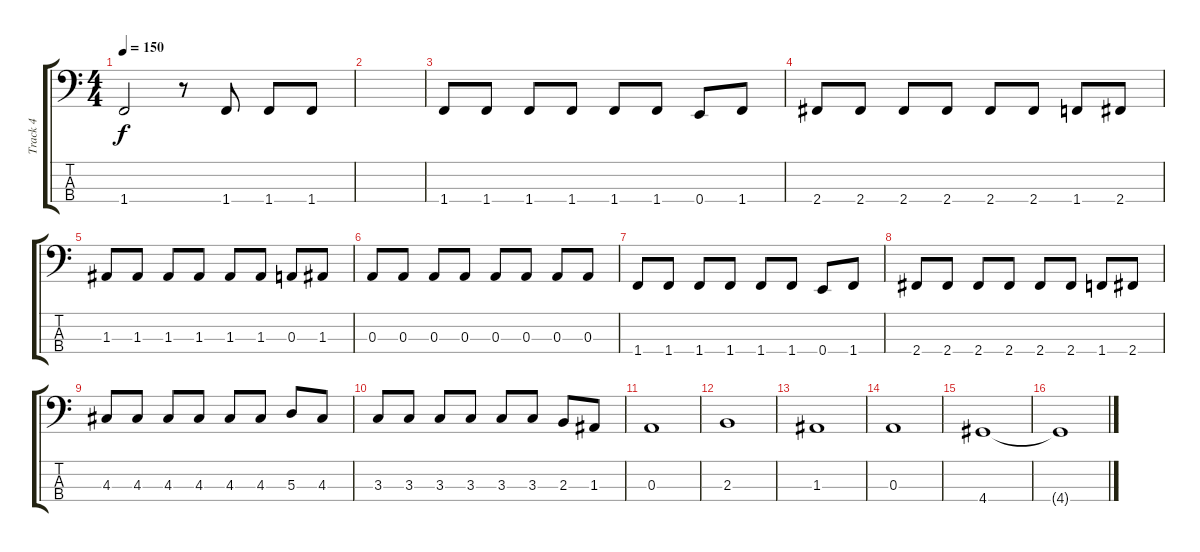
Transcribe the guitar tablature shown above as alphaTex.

\track ("Track 4" "Track 4") {instrument electricbassfinger}
\staff {score tabs}
\tuning (G2 D2 A1 E1) {hide}
\ts (4 4)
\tempo 150
\clef f4
\ks c
1.4{t}.2{dy f} r.8 1.4.8 1.4.8 1.4.8 |
|
1.4.8 1.4.8 1.4.8 1.4.8 1.4.8 1.4.8 0.4.8 1.4.8 |
2.4.8 2.4.8 2.4.8 2.4.8 2.4.8 2.4.8 1.4.8 2.4.8 |
1.3.8 1.3.8 1.3.8 1.3.8 1.3.8 1.3.8 0.3.8 1.3.8 |
0.3.8 0.3.8 0.3.8 0.3.8 0.3.8 0.3.8 0.3.8 0.3.8 |
1.4.8 1.4.8 1.4.8 1.4.8 1.4.8 1.4.8 0.4.8 1.4.8 |
2.4.8 2.4.8 2.4.8 2.4.8 2.4.8 2.4.8 1.4.8 2.4.8 |
4.3.8 4.3.8 4.3.8 4.3.8 4.3.8 4.3.8 5.3.8 4.3.8 |
3.3.8 3.3.8 3.3.8 3.3.8 3.3.8 3.3.8 2.3.8 1.3.8 |
0.3.1 |
2.3.1 |
1.3.1 |
0.3.1 |
4.4.1 |
4.4{t}.1
